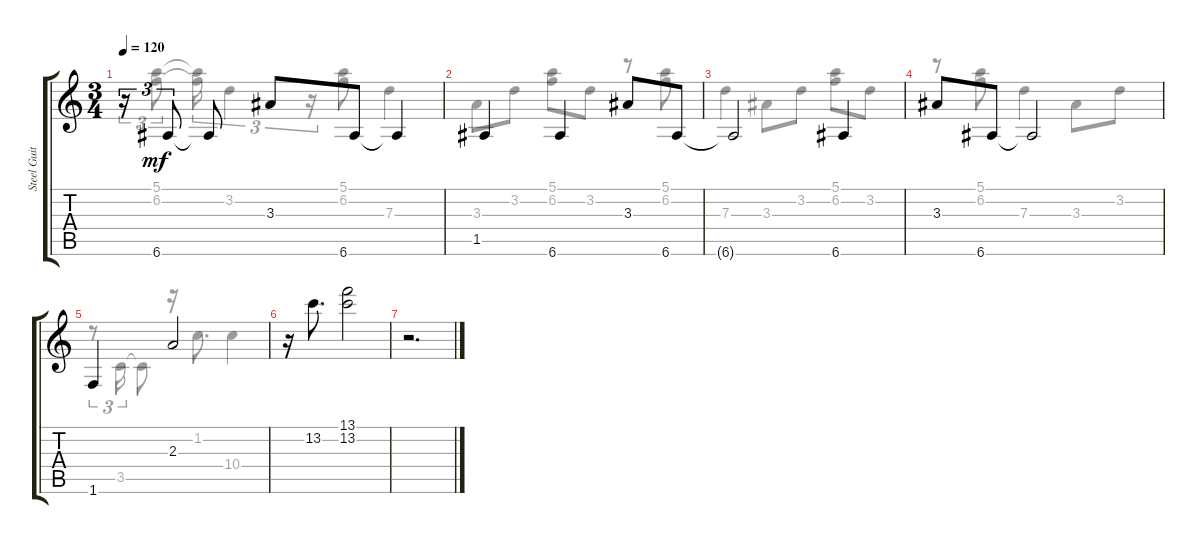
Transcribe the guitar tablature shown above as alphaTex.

\track ("Steel Guitar" "Steel Guit") {instrument acousticguitarsteel}
\staff {score tabs}
\tuning (E4 B3 G3 D3 A2 E2) {hide}
\voice
\ts (3 4)
\tempo 120
\clef g2
\ks aminor
r.16{tu (3 2) dy mf} 6.6.8{tu (3 2)} 6.6{t}.8 3.3.8 6.6.8 6.6{t}.4 |
1.5.4 6.6.4 3.3.8 6.6.8 |
6.6{t}.2 6.6.4 |
3.3.8 6.6.8 6.6{t}.2 |
1.6.4 2.3.2 |
r.16 13.2.8{d} (13.1 13.2).2 |
r.2{d}
\voice
\clef g2
\ottava regular
\simile none
\ks aminor
r.16{tu (3 2) dy mf} (5.1 6.2).8{tu (3 2)} (5.1{t} 6.2{t}).16{tu (3 2)} 3.2.4{tu (3 2)} r.16{tu (3 2)} (5.1 6.2).8 7.3.4 |
3.3.8 3.2.8 (5.1 6.2).8 3.2.8 r.8 (5.1 6.2).8 |
7.3.4 3.3.8 3.2.8 (5.1 6.2).8 3.2.8 |
r.8 (5.1 6.2).8 7.3.4 3.3.8 3.2.8 |
r.8{tu (3 2)} 3.5.16{tu (3 2)} 3.5{t}.8 r.16 1.2.8{d} 10.4.4 |
|
